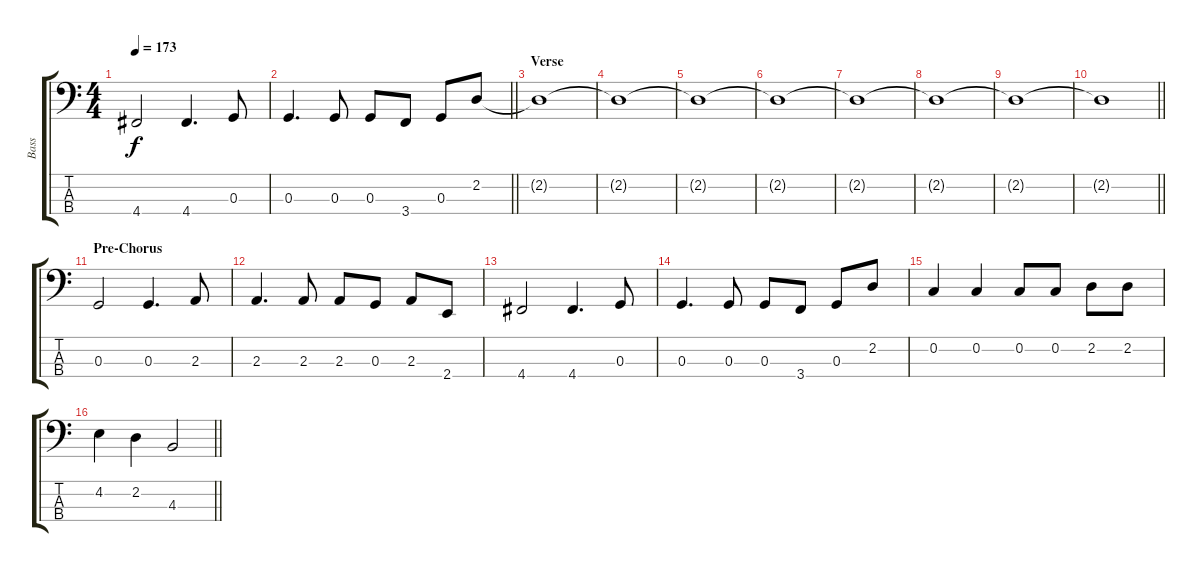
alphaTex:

\track ("Bass" "Bass") {instrument synthbass2}
\staff {score tabs}
\tuning (F2 C2 G1 D1) {hide}
\ts (4 4)
\tempo 173
\clef f4
\ks c
4.4.2{dy f} 4.4.4{d} 0.3.8 |
\barLineRight lightlight
0.3.4{d} 0.3.8 0.3.8 3.4.8 0.3.8 2.2.8 |
\section ("" "Verse")
2.2{t}.1 |
2.2{t}.1 |
2.2{t}.1 |
2.2{t}.1 |
2.2{t}.1 |
2.2{t}.1 |
2.2{t}.1 |
\barLineRight lightlight
2.2{t}.1 |
\section ("" "Pre-Chorus")
0.3.2 0.3.4{d} 2.3.8 |
2.3.4{d} 2.3.8 2.3.8 0.3.8 2.3.8 2.4.8 |
4.4.2 4.4.4{d} 0.3.8 |
0.3.4{d} 0.3.8 0.3.8 3.4.8 0.3.8 2.2.8 |
0.2.4 0.2.4 0.2.8 0.2.8 2.2.8 2.2.8 |
\barLineRight lightlight
4.2.4 2.2.4 4.3.2
